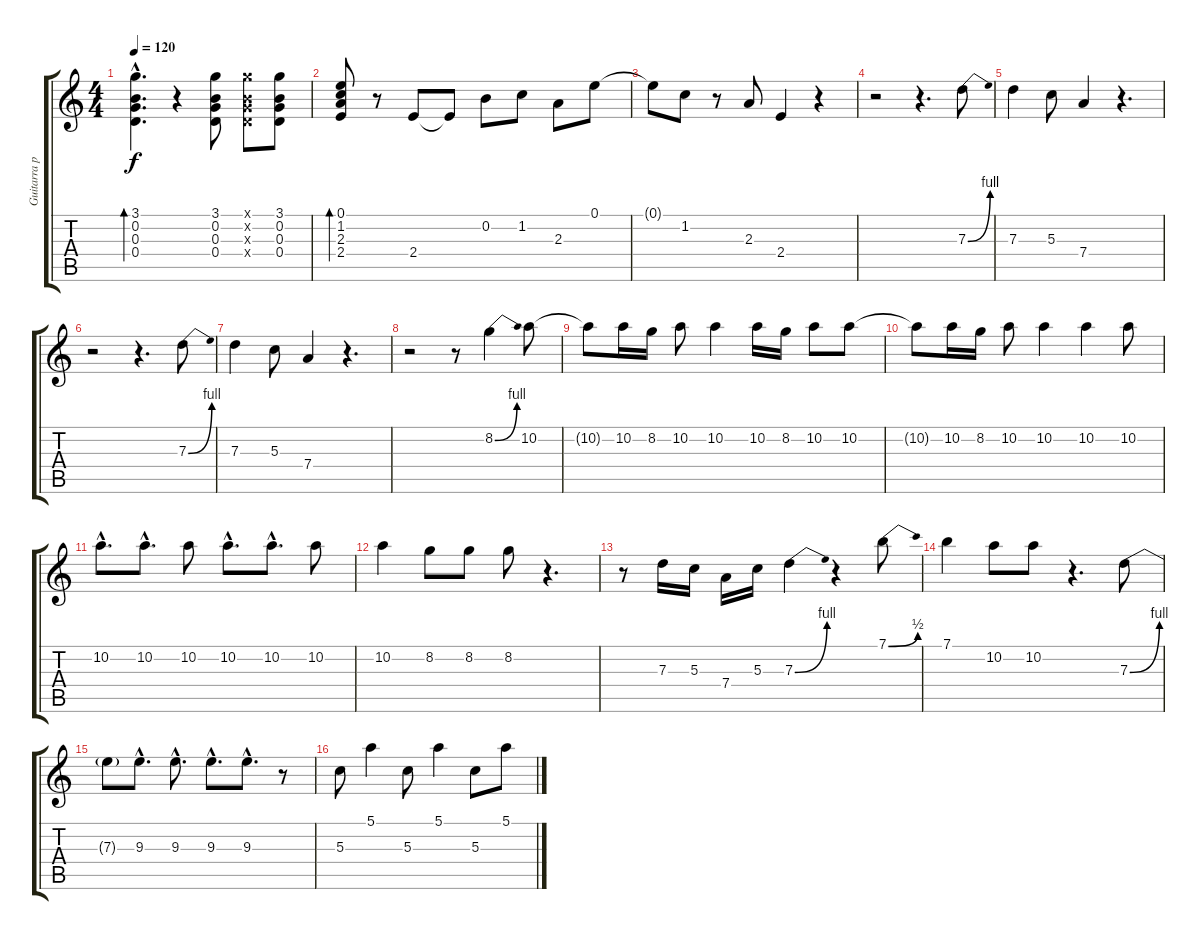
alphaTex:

\track ("Guitarra primera" "Guitarra p") {instrument acousticguitarnylon}
\staff {score tabs}
\tuning (E4 B3 G3 D3 A2 E2) {hide}
\ts (4 4)
\tempo 120
\clef g2
\ks c
(3.1{hac} 0.2{hac} 0.3{hac} 0.4{hac}).4{d bd 60 dy f} r.4 (3.1 0.2 0.3 0.4).8 (3.1{x} 0.2{x} 0.3{x} 0.4{x}).8 (3.1 0.2 0.3 0.4).8 |
(0.1 1.2 2.3 2.4).8{bd 60} r.8 2.4.8 2.4{t}.8 0.2.8 1.2.8 2.3.8 0.1.8 |
0.1{t}.8 1.2.8 r.8 2.3.8 2.4.4 r.4 |
r.2 r.4{d} 7.3{be (bend 0 0 60 4)}.8 |
7.3.4 5.3.8 7.4.4 r.4{d} |
r.2 r.4{d} 7.3{be (bend 0 0 60 4)}.8 |
7.3.4 5.3.8 7.4.4 r.4{d} |
r.2 r.8 8.2{be (bend 0 0 60 4)}.4 10.2.8 |
10.2{t}.8 10.2.16 8.2.16 10.2.8 10.2.4 10.2.16 8.2.16 10.2.8 10.2.8 |
10.2{t}.8 10.2.16 8.2.16 10.2.8 10.2.4 10.2.4 10.2.8 |
10.2{hac}.8{d} 10.2{hac}.8{d} 10.2.8 10.2{hac}.8{d} 10.2{hac}.8{d} 10.2.8 |
10.2.4 8.2.8 8.2.8 8.2.8 r.4{d} |
r.8 7.3.16 5.3.16 7.4.16 5.3.16 7.3{be (bend 0 0 60 4)}.4 r.4 7.1{be (bend 0 0 60 2)}.8 |
7.1.4 10.2.8 10.2.8 r.4{d} 7.3{be (bend 0 0 60 4)}.8 |
7.3{t}.8 9.3{hac}.8{d} 9.3{hac}.8{d} 9.3{hac}.8{d} 9.3{hac}.8{d} r.8 |
5.3.8 5.1.4 5.3.8 5.1.4 5.3.8 5.1.8
